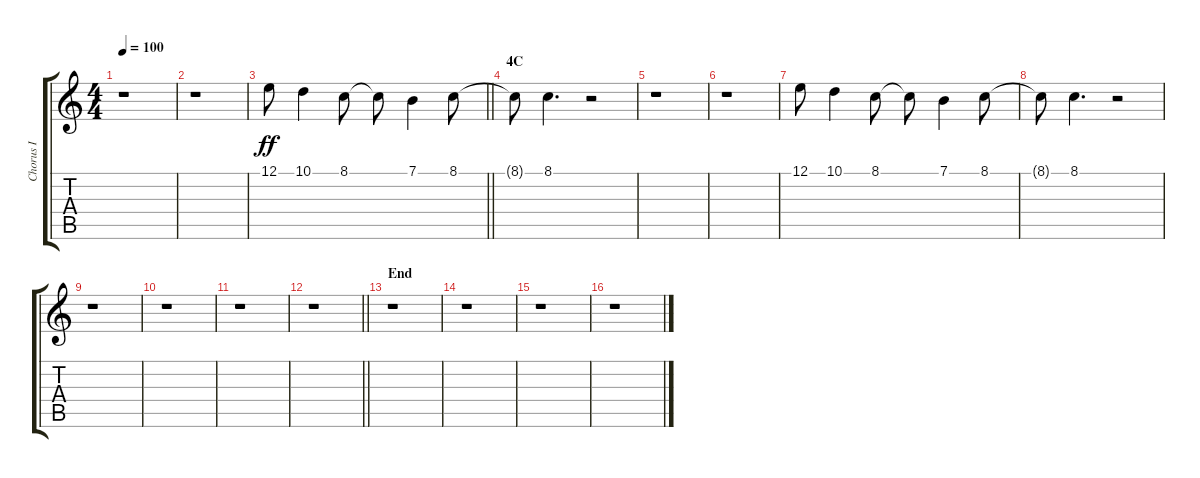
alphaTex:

\track ("Chorus I" "Chorus I") {instrument voiceoohs}
\staff {score tabs}
\tuning (E4 B3 G3 D3 A2 E2) {hide}
\ts (4 4)
\tempo 100
\clef g2
\ks c
r.1{dy ff} |
r.1 |
\barLineRight lightlight
12.1.8 10.1.4 8.1.8 8.1{t}.8 7.1.4 8.1.8 |
\section ("" "4C")
8.1{t}.8 8.1.4{d} r.2 |
r.1 |
r.1 |
12.1.8 10.1.4 8.1.8 8.1{t}.8 7.1.4 8.1.8 |
8.1{t}.8 8.1.4{d} r.2 |
r.1 |
r.1 |
r.1 |
\barLineRight lightlight
r.1 |
\section ("" "End")
r.1 |
r.1 |
r.1 |
r.1
